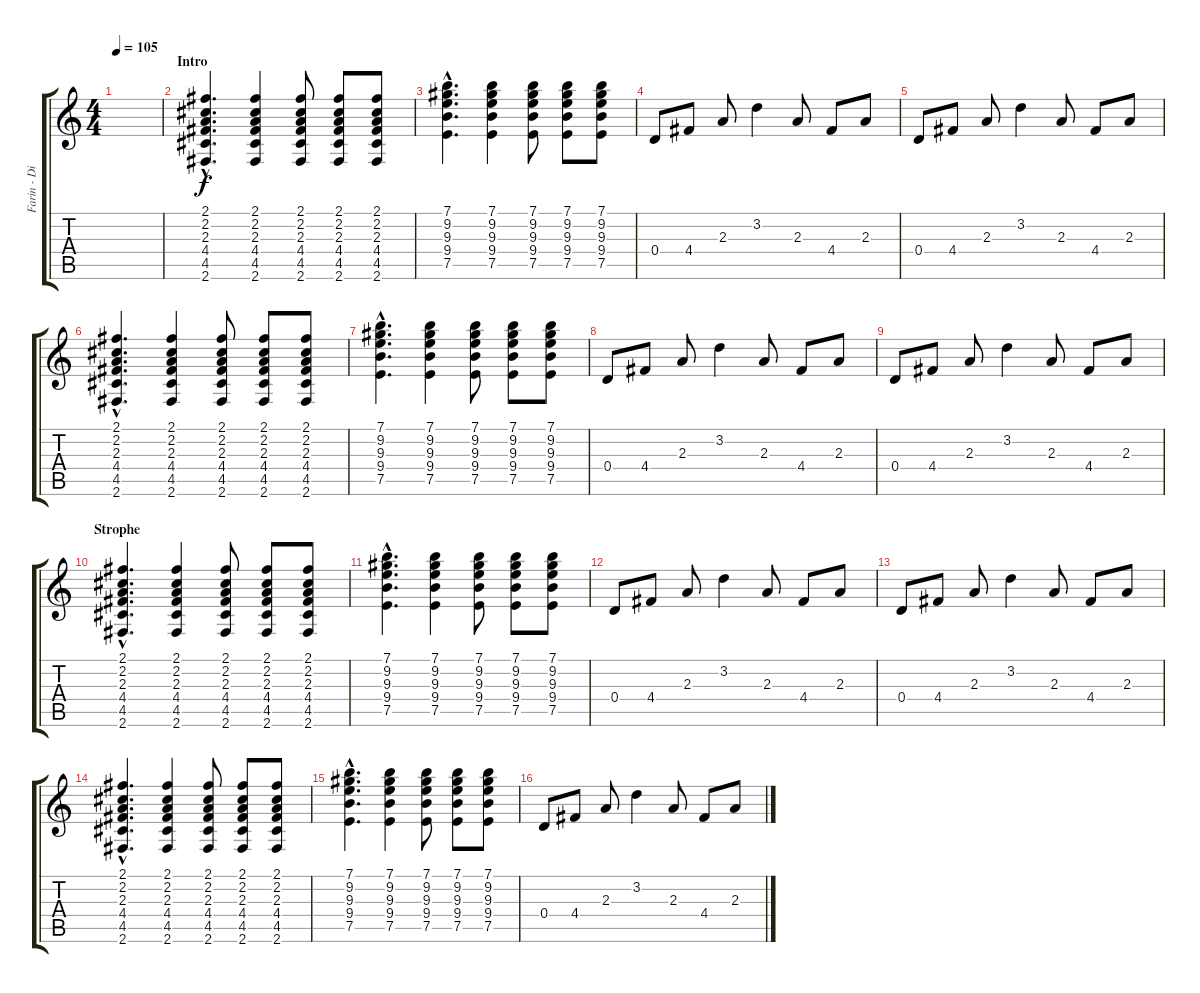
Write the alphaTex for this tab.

\track ("Farin - Dist" "Farin - Di") {instrument distortionguitar}
\staff {score tabs}
\tuning (E4 B3 G3 D3 A2 E2) {hide}
\ts (4 4)
\tempo 105
\clef g2
\ks c
|
\section ("" "Intro")
(2.1{hac} 2.2{hac} 2.3{hac} 4.4{hac} 4.5{hac} 2.6{hac}).4{d} (2.1 2.2 2.3 4.4 4.5 2.6).4 (2.1 2.2 2.3 4.4 4.5 2.6).8 (2.1 2.2 2.3 4.4 4.5 2.6).8 (2.1 2.2 2.3 4.4 4.5 2.6).8 |
(7.1{hac} 9.2{hac} 9.3{hac} 9.4{hac} 7.5{hac}).4{d} (7.1 9.2 9.3 9.4 7.5).4 (7.1 9.2 9.3 9.4 7.5).8 (7.1 9.2 9.3 9.4 7.5).8 (7.1 9.2 9.3 9.4 7.5).8 |
0.4.8 4.4.8 2.3.8 3.2.4 2.3.8 4.4.8 2.3.8 |
0.4.8 4.4.8 2.3.8 3.2.4 2.3.8 4.4.8 2.3.8 |
(2.1{hac} 2.2{hac} 2.3{hac} 4.4{hac} 4.5{hac} 2.6{hac}).4{d} (2.1 2.2 2.3 4.4 4.5 2.6).4 (2.1 2.2 2.3 4.4 4.5 2.6).8 (2.1 2.2 2.3 4.4 4.5 2.6).8 (2.1 2.2 2.3 4.4 4.5 2.6).8 |
(7.1{hac} 9.2{hac} 9.3{hac} 9.4{hac} 7.5{hac}).4{d} (7.1 9.2 9.3 9.4 7.5).4 (7.1 9.2 9.3 9.4 7.5).8 (7.1 9.2 9.3 9.4 7.5).8 (7.1 9.2 9.3 9.4 7.5).8 |
0.4.8 4.4.8 2.3.8 3.2.4 2.3.8 4.4.8 2.3.8 |
0.4.8 4.4.8 2.3.8 3.2.4 2.3.8 4.4.8 2.3.8 |
\section ("" "Strophe")
(2.1{hac} 2.2{hac} 2.3{hac} 4.4{hac} 4.5{hac} 2.6{hac}).4{d} (2.1 2.2 2.3 4.4 4.5 2.6).4 (2.1 2.2 2.3 4.4 4.5 2.6).8 (2.1 2.2 2.3 4.4 4.5 2.6).8 (2.1 2.2 2.3 4.4 4.5 2.6).8 |
(7.1{hac} 9.2{hac} 9.3{hac} 9.4{hac} 7.5{hac}).4{d} (7.1 9.2 9.3 9.4 7.5).4 (7.1 9.2 9.3 9.4 7.5).8 (7.1 9.2 9.3 9.4 7.5).8 (7.1 9.2 9.3 9.4 7.5).8 |
0.4.8 4.4.8 2.3.8 3.2.4 2.3.8 4.4.8 2.3.8 |
0.4.8 4.4.8 2.3.8 3.2.4 2.3.8 4.4.8 2.3.8 |
(2.1{hac} 2.2{hac} 2.3{hac} 4.4{hac} 4.5{hac} 2.6{hac}).4{d} (2.1 2.2 2.3 4.4 4.5 2.6).4 (2.1 2.2 2.3 4.4 4.5 2.6).8 (2.1 2.2 2.3 4.4 4.5 2.6).8 (2.1 2.2 2.3 4.4 4.5 2.6).8 |
(7.1{hac} 9.2{hac} 9.3{hac} 9.4{hac} 7.5{hac}).4{d} (7.1 9.2 9.3 9.4 7.5).4 (7.1 9.2 9.3 9.4 7.5).8 (7.1 9.2 9.3 9.4 7.5).8 (7.1 9.2 9.3 9.4 7.5).8 |
0.4.8 4.4.8 2.3.8 3.2.4 2.3.8 4.4.8 2.3.8
